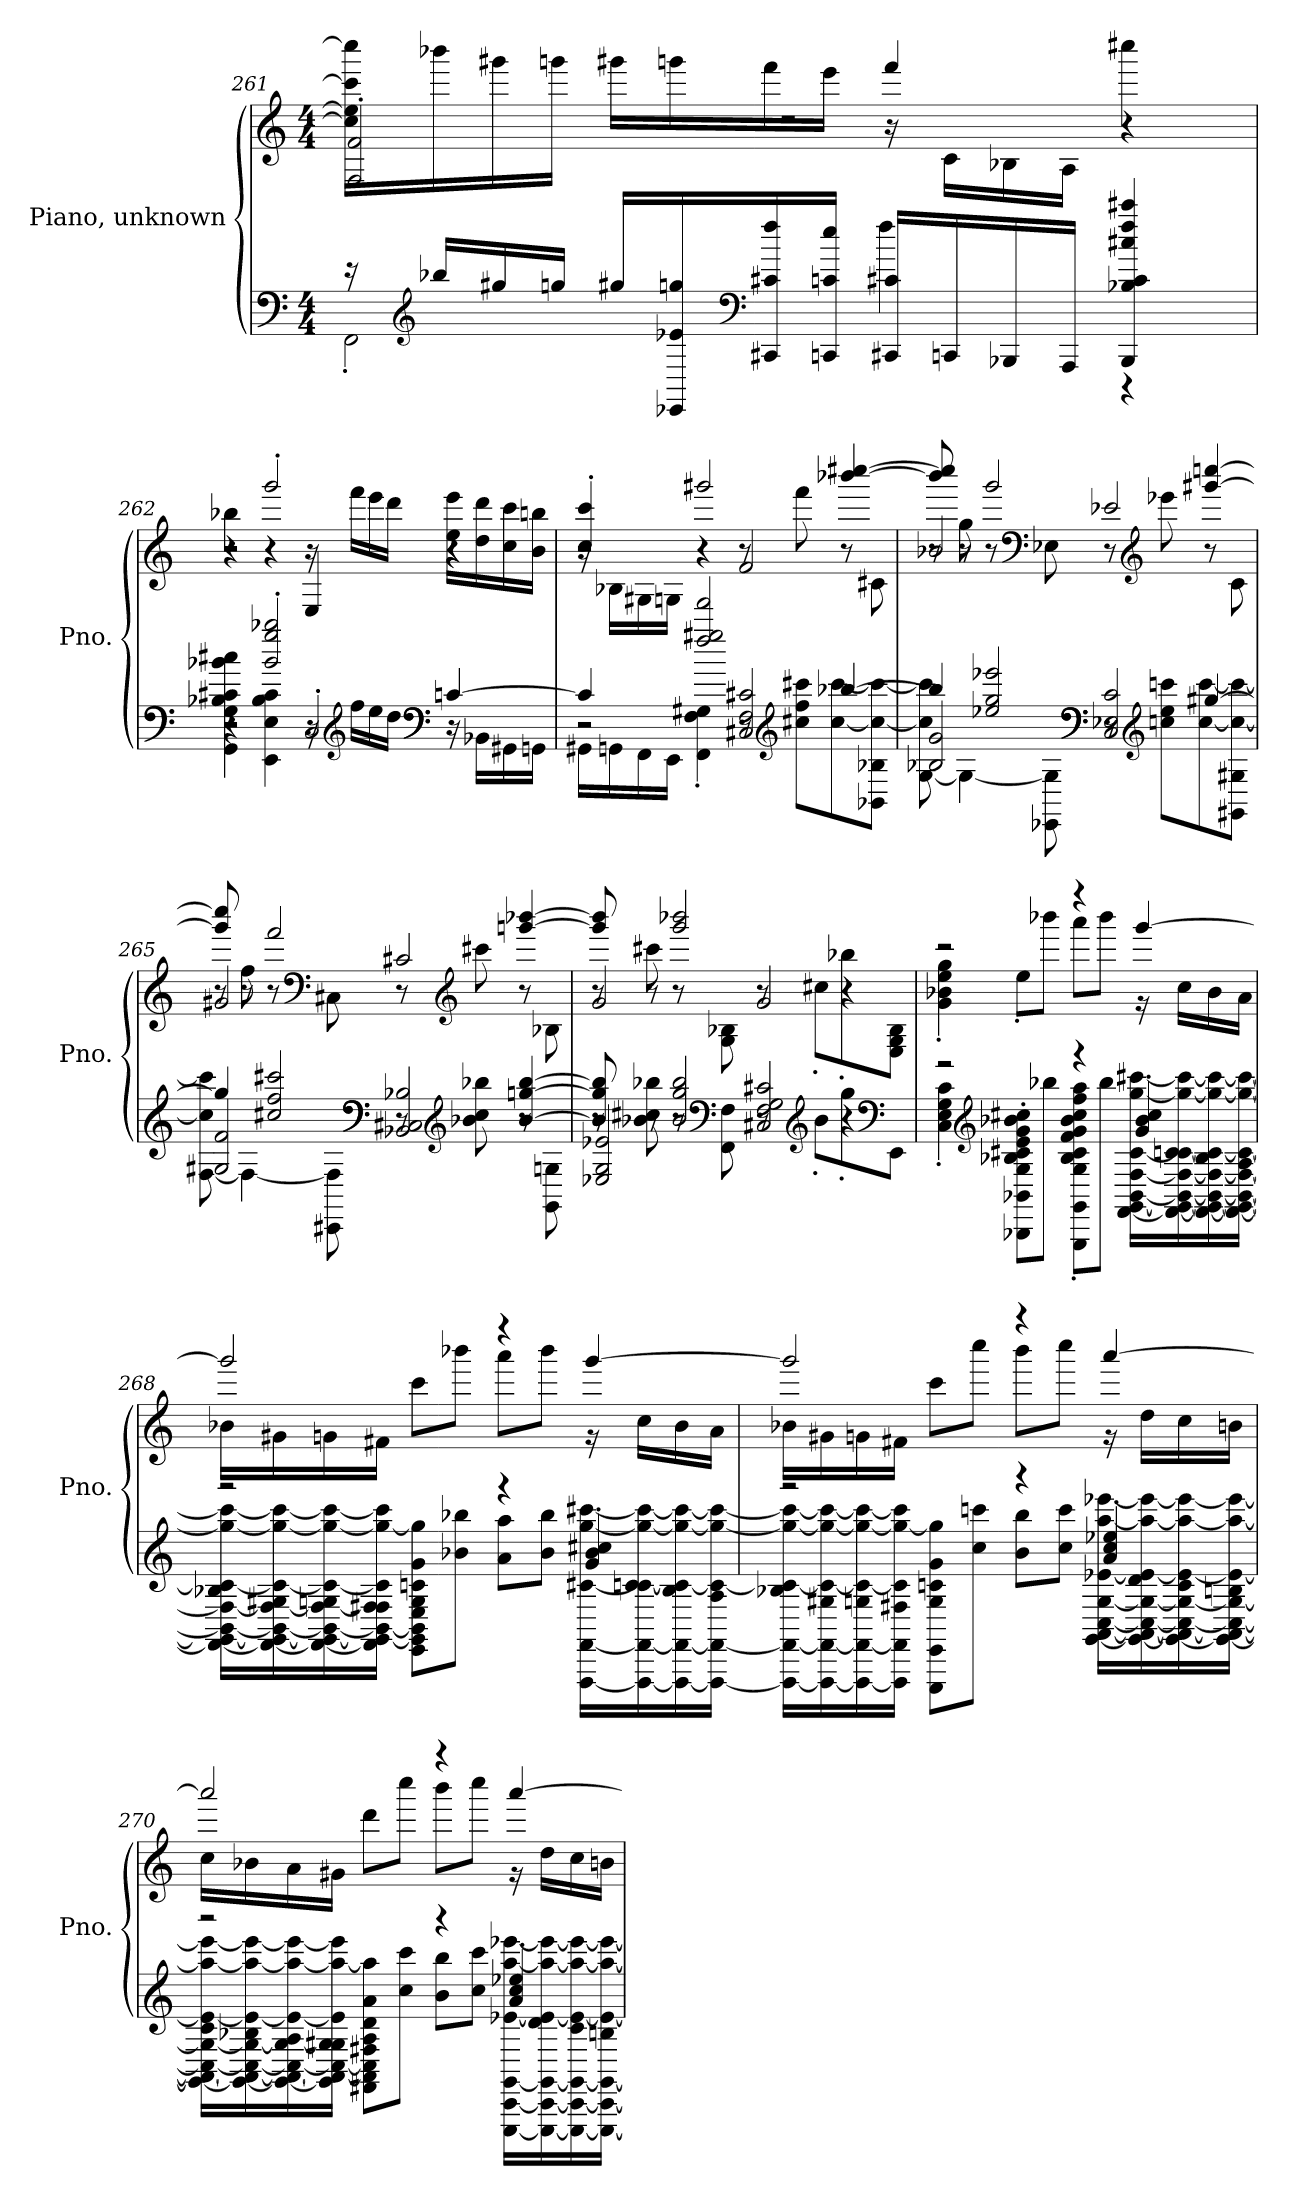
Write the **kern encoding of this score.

**kern	**kern
*part1	*part1
*staff2	*staff1
*I"Piano, unknown	*
*I'Pno.	*
!!LO:LB:g=z
*clefF4	*clefG2
*k[]	*k[]
*M4/4	*M4/4
=261	=261
*^	*^
*	*	*	*^
16r	2FF'\	1r	16cc\] 16ee\] 16ccc\] 16cccc\]LL	2F/' 2f/'
*clefG2	*	*	*	*
16bb-X/LL	.	.	16bbb-X\	.
16gg#X/	.	.	16ggg#X\	.
16ggn/JJ	.	.	16gggn\JJ	.
16gg#X/LL	.	.	16ggg#X\LL	.
16EE-X/ 16e-X/ 16ggn/	.	.	16gggn\	.
*clefF4	*	*	*	*
16CC#X/ 16c#X/ 16ff/	.	.	16fff\	.
16CCn/ 16cn/ 16ee/JJ	.	.	16eee\JJ	.
16CC#X/ 16c#X/LL	4ff\	.	16r	4fff/
16CCn/	.	.	16c\LL	.
16BBB-X/	.	.	16B-X\	.
16AAA/JJ	.	.	16A\JJ	.
4BBB-/ 4B-X/ 4c#/ 4cc#X/ 4ff/ 4ccc#X/	4r	.	4cccc#X\	4r
!!LO:LB:g=z	!!	!!
=262	=262	=262	=262	=262
*	*^	*	*	*
4r	4GG\ 4G\ 4B-X\ 4c#X\ 4b-X\ 4cc#X\	2r	4r	4bb-X\	2r
2b-/' 2gg/' 2bb-X/'	4EE\ 4E\ 4B-\ 4c#\	.	2ggg'/	4r	.
.	16r	2C'/	.	16r	4E/
*clefG2	*	*	*	*	*
.	16ff\LL	.	.	16fff\LL	.
.	16ee\	.	.	16eee\	.
.	16dd\JJ	.	.	16ddd\JJ	.
*clefF4	*	*	*	*	*
[4cn/	16r	.	4r	16ee\ 16eee\LL	4r
.	16BB-X\LL	.	.	16dd\ 16ddd\	.
.	16GG#X\	.	.	16cc\ 16ccc\	.
.	16GGn\JJ	.	.	16b\ 16bbn\JJ	.
=263	=263	=263	=263	=263	=263
4c/]	16GG#X\LL	2r	4cc/' 4ccc/'	16r	2r
.	16GGn\	.	.	16B-X\LL	.
.	16FF\	.	.	16G#X\	.
.	16EE\JJ	.	.	16Gn\JJ	.
2ff/ 2gg#X/ 2fff/	4FF\' 4F\' 4G#X\'	.	2ggg#X/	4r	.
.	8r	2C#X/ 2F/ 2c#X/	.	8r	2f/
*clefG2	*	*	*	*	*
.	8cc#X\ 8ff\ 8ccc#X\L	.	.	8fff\	.
[4bb-X/	[8cc#\ [8ccc#\	.	[4bbb-X/ [4cccc#X/	8r	.
.	8BB-X\ 8B-X\ 8cc#\_ 8ccc#\_J	.	.	8c#X\	.
!!LO:LB:g=z	!!	!!
=264	=264	=264	=264	=264	=264
4bb-/]	[8G\ 8cc#\] 8ccc#\]	2B-X/ 2g/	8bbb-/] 8cccc#/]	8r	2b-X/
.	4G\_	.	8r	8gg\	.
2ee-X/ 2gg/ 2eee-X/	.	.	2ggg/	8r	.
*	*	*	*clefF4	*	*
.	8EE-X\ 8G\]	.	.	8E-X\	.
*clefF4	*	*	*	*	*
.	8r	2C/ 2E-X/ 2c/	.	8r	2e-X/
*clefG2	*	*	*clefG2	*	*
.	8ccn\ 8ee-\ 8cccn\L	.	.	8eee-X\	.
[4gg#X/	[8cc\ [8ccc\	.	[4ggg#X/ [4ccccn/	8r	.
.	8GG#X\ 8G#X\ 8cc\_ 8ccc\_J	.	.	8c\	.
=265	=265	=265	=265	=265	=265
4gg#/]	[8F\ 8cc\] 8ccc\]	2G#X/ 2f/	8ggg#/] 8cccc/]	8r	2g#X/
.	4F\_	.	8r	8ff\	.
2cc#X/ 2ff/ 2ccc#X/	.	.	2fff/	8r	.
*	*	*	*clefF4	*	*
.	8CC#X\ 8F\]	.	.	8C#X\	.
*clefF4	*	*	*	*	*
.	8r	2BB-X/ 2C#X/ 2B-X/	.	8r	2c#X/
*clefG2	*	*	*clefG2	*	*
.	8b-X\ 8cc#\ 8bb-X\	.	.	8ccc#X\	.
[4b-/ [4ggn/ [4bb-/	8r	.	[4gggn/ [4bbb-X/	8r	.
.	8GG\ 8Gn\	.	.	8B-X\	.
!!LO:LB:g=z	!!	!!
=266	=266	=266	=266	=266	=266
8b-/] 8gg/] 8bb-/]	8r	2E-X/ 2G/ 2e-X/	8ggg/] 8bbb-/]	8r	2g/
8r	8b-X\ 8cc#X\ 8bb-X\	.	8r	8ccc#X\	.
2b-/ 2gg/ 2bb-/	8r	.	2ggg/ 2bbb-X/	8r	.
*clefF4	*	*	*	*	*
.	8FF\ 8F\	.	.	8G\ 8B-X\	.
.	8r	2C#X/ 2F/ 2G/ 2c#X/	.	8r	2g/
*clefG2	*	*	*	*	*
.	8b-'\L	.	.	8cc#X'\L	.
4r	8gg'\	.	4r	8bb-X'\	.
*clefF4	*	*	*	*	*
.	8EE\J	.	.	8E\ 8G\ 8B-\J	.
*	*v	*v	*	*	*
*	*	*	*v	*v
=267	=267	=267	=267
2r	4C\' 4E\' 4G\' 4c\'	2r	4g\' 4b-X\' 4ee\' 4gg\'
*clefG2	*	*	*
.	8BBB-X\' 8BB-X\' 8G\' 8B-X\' 8c#X\' 8e\' 8g\' 8b-X\' 8cc#X\'L	.	8ee'\L
.	8bb-X\J	.	8bbb-X\J
4r	8GGG\' 8GG\' 8G\' 8B-\' 8c#\' 8f\' 8g\' 8b-\' 8cc#\' 8ff\' 8aa\'L	4r	8aaa\L
.	8bb-\J	.	8bbb-\J
4g/' 4b-/' 4cc#/'	[16FF\ [16GG\ [16BB-\ [16F\ [16c#\ [16gg\ [16ccc#X\LL	[4ggg/	16r
.	16FF\_ 16GG\_ 16BB-\_ 16F\_ 16cn\ 16c#\_ 16gg\_ 16ccc#\_	.	16cc\LL
.	16FF\_ 16GG\_ 16BB-\_ 16F\_ 16B-\ 16c#\_ 16gg\_ 16ccc#\_	.	16b-\
.	16FF\_ 16GG\_ 16BB-\_ 16F\_ 16A\ 16c#\_ 16gg\_ 16ccc#\_JJ	.	16a\JJ
!!LO:PB:g=z	!!
=268	=268	=268	=268
2r	16FF\_ 16GG\_ 16BB-\_ 16F\_ 16B-X\ 16c#\_ 16gg\_ 16ccc#\_LL	2ggg/]	16b-X\LL
.	16FF\_ 16GG\_ 16BB-\_ 16F\_ 16G#X\ 16c#\_ 16gg\_ 16ccc#\_	.	16g#X\
.	16FF\_ 16GG\_ 16BB-\_ 16F\_ 16Gn\ 16c#\_ 16gg\_ 16ccc#\_	.	16gn\
.	16FF\] 16GG\_ 16BB-\_ 16F\] 16F#X\ 16c#\] 16gg\_ 16ccc#\]JJ	.	16f#X\JJ
.	8EE\ 8GG\] 8BB-\] 8E\ 8G\ 8cn\ 8g\ 8gg\]L	.	8ccc\L
.	8b-X\ 8bb-X\J	.	8bbb-X\J
4r	8a\ 8aa\L	4r	8aaa\L
.	8b-\ 8bb-\J	.	8bbb-\J
4g/' 4b-/' 4cc#X/'	[16FFF\ [16FF\ [16c#X\ [16gg\ [16ccc#X\LL	[4ggg/	16r
.	16FFF\_ 16FF\_ 16cn\ 16c#\_ 16gg\_ 16ccc#\_	.	16cc\LL
.	16FFF\_ 16FF\_ 16B-\ 16c#\_ 16gg\_ 16ccc#\_	.	16b-\
.	16FFF\_ 16FF\_ 16A\ 16c#\_ 16gg\_ 16ccc#\_JJ	.	16a\JJ
!!LO:LB:g=z	!!
=269	=269	=269	=269
2r	16FFF\_ 16FF\_ 16B-X\ 16c#\_ 16gg\_ 16ccc#\_LL	2ggg/]	16b-X\LL
.	16FFF\_ 16FF\_ 16G#X\ 16c#\_ 16gg\_ 16ccc#\_	.	16g#X\
.	16FFF\_ 16FF\_ 16Gn\ 16c#\_ 16gg\_ 16ccc#\_	.	16gn\
.	16FFF\] 16FF\] 16F#X\ 16c#\] 16gg\_ 16ccc#\]JJ	.	16f#X\JJ
.	8EEE\ 8EE\ 8G\ 8cn\ 8g\ 8gg\]L	.	8ccc\L
.	8cc\ 8cccn\J	.	8cccc\J
4r	8b\ 8bb\L	4r	8bbb\L
.	8cc\ 8ccc\J	.	8cccc\J
4a/' 4cc/' 4ee-X/'	[16GG\ [16AA\ [16C\ [16G\ [16e-X\ [16aa\ [16eee-X\LL	[4aaa/	16r
.	16GG\_ 16AA\_ 16C\_ 16G\_ 16d\ 16e-\_ 16aa\_ 16eee-\_	.	16dd\LL
.	16GG\_ 16AA\_ 16C\_ 16G\_ 16c\ 16e-\_ 16aa\_ 16eee-\_	.	16cc\
.	16GG\_ 16AA\_ 16C\_ 16G\_ 16Bn\ 16e-\_ 16aa\_ 16eee-\_JJ	.	16bn\JJ
=270	=270	=270	=270
2r	16GG\_ 16AA\_ 16C\_ 16G\_ 16c\ 16e-\_ 16aa\_ 16eee-\_LL	2aaa/]	16cc\LL
.	16GG\_ 16AA\_ 16C\_ 16G\_ 16B-X\ 16e-\_ 16aa\_ 16eee-\_	.	16b-X\
.	16GG\_ 16AA\_ 16C\_ 16G\_ 16A\ 16e-\_ 16aa\_ 16eee-\_	.	16a\
.	16GG\] 16AA\_ 16C\_ 16G\] 16G#X\ 16e-\] 16aa\_ 16eee-\]JJ	.	16g#X\JJ
.	8FF#X\ 8AA\] 8C\] 8F#X\ 8A\ 8d\ 8a\ 8aa\]L	.	8ddd\L
.	8cc\ 8ccc\J	.	8cccc\J
4r	8b\ 8bb\L	4r	8bbb\L
.	8cc\ 8ccc\J	.	8cccc\J
4a/' 4cc/' 4ee-X/'	[16EEE\ [16CC\ [16GG\ [16e-X\ [16aa\ [16eee-X\LL	[4aaa/	16r
.	16EEE\_ 16CC\_ 16GG\_ 16d\ 16e-\_ 16aa\_ 16eee-\_	.	16dd\LL
.	16EEE\_ 16CC\_ 16GG\_ 16c\ 16e-\_ 16aa\_ 16eee-\_	.	16cc\
.	16EEE\_ 16CC\_ 16GG\_ 16Bn\ 16e-\_ 16aa\_ 16eee-\_JJ	.	16bn\JJ
*v	*v	*	*
*	*v	*v
=	=
*-	*-
